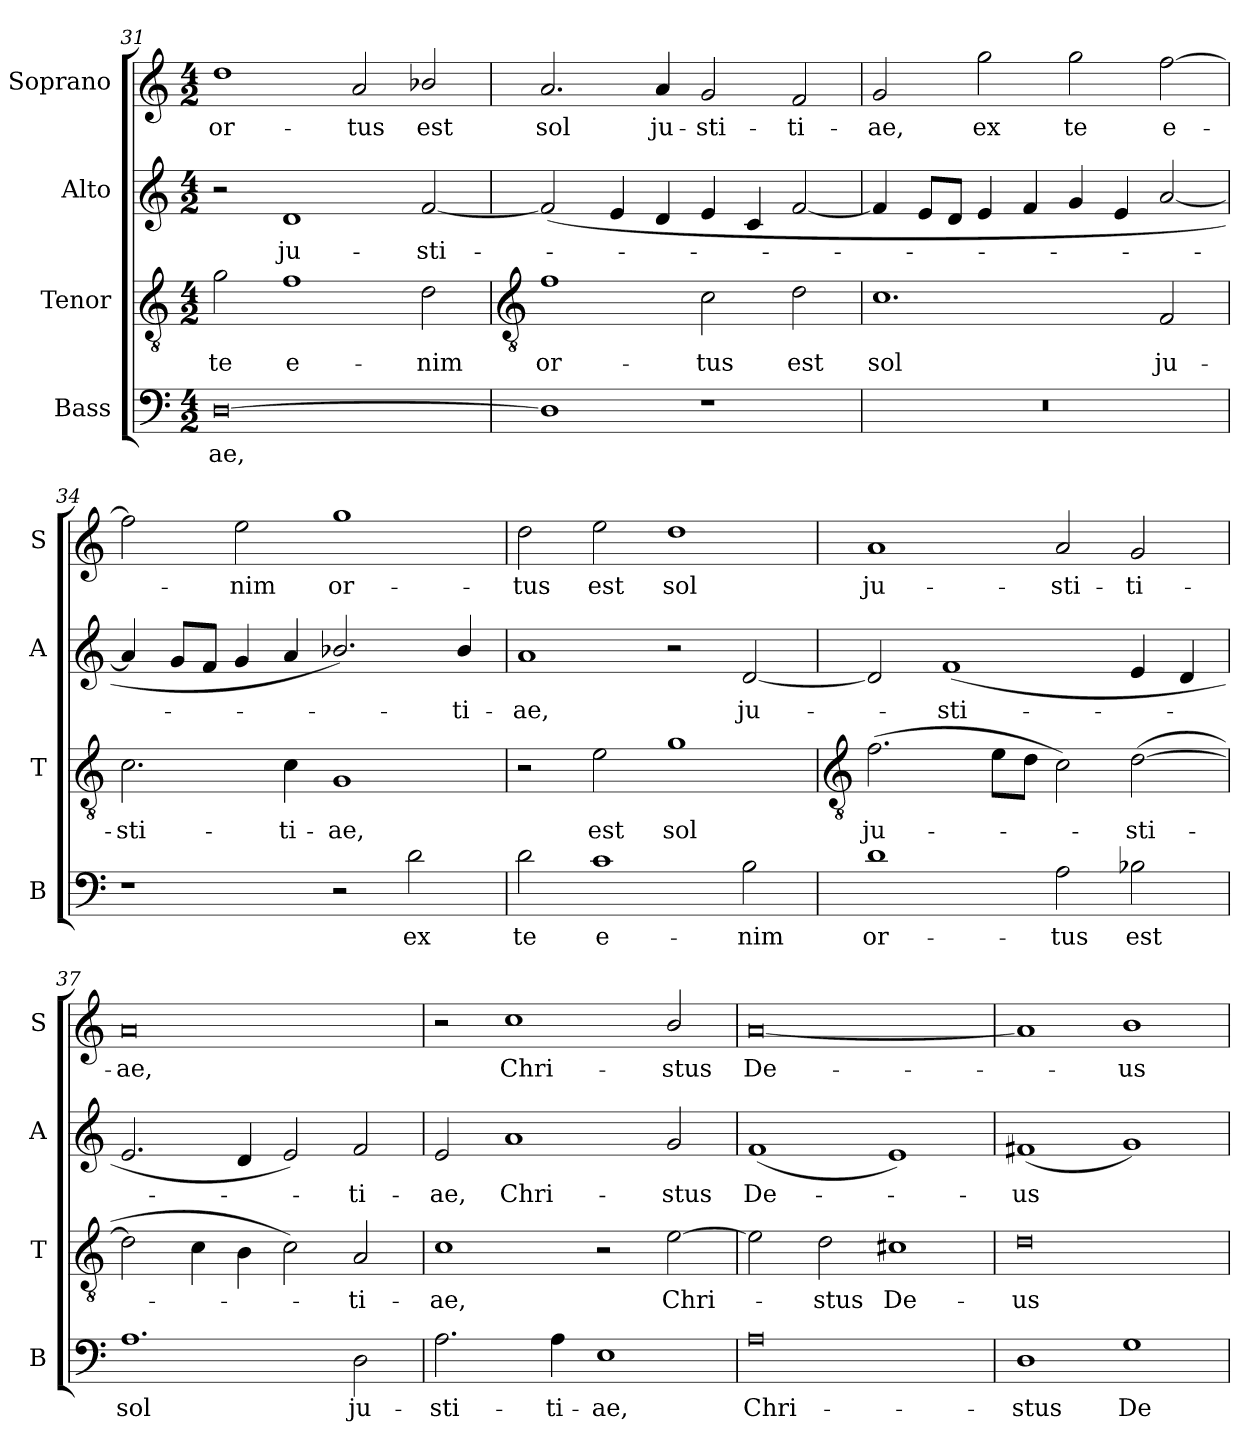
**kern	**text	**kern	**text	**kern	**text	**kern	**text
*part4	*part4	*part3	*part3	*part2	*part2	*part1	*part1
*staff4	*staff4	*staff3	*staff3	*staff2	*staff2	*staff1	*staff1
*I"Bass	*	*I"Tenor	*	*I"Alto	*	*I"Soprano	*
*I'B	*	*I'T	*	*I'A	*	*I'S	*
*clefF4	*	*clefGv2	*	*clefG2	*	*clefG2	*
*k[]	*	*k[]	*	*k[]	*	*k[]	*
*C:	*	*C:	*	*C:	*	*C:	*
*M4/2	*	*M4/2	*	*M4/2	*	*M4/2	*
=31	=31	=31	=31	=31	=31	=31	=31
!	!LO:LY:b	!	!LO:LY:b	!	!	!	!LO:LY:b
[0D	-ae,	2g	te	2r	.	1dd	or-
!	!	!	!LO:LY:b	!	!LO:LY:b	!	!
.	.	1f	e-	1d	ju-	.	.
!	!	!	!	!	!	!	!LO:LY:b
.	.	.	.	.	.	2a	-tus
!	!	!	!LO:LY:b	!	!LO:LY:b	!	!LO:LY:b
.	.	2d	-nim	[2f	-sti-	2b-X/	est
!!LO:LB:g=z
=32	=32	=32	=32	=32	=32	=32	=32
*	*	*clefGv2	*	*	*	*	*
!	!	!	!LO:LY:b	!	!	!	!LO:LY:b
1D]	.	1f	or-	(<2f]	.	2.a	sol
.	.	.	.	4e	.	.	.
!	!	!	!	!	!	!	!LO:LY:b
.	.	.	.	4d	.	4a	ju-
!	!	!	!LO:LY:b	!	!	!	!LO:LY:b
1r	.	2c	-tus	4e	.	2g	-sti-
.	.	.	.	4c	.	.	.
!	!	!	!LO:LY:b	!	!	!	!LO:LY:b
.	.	2d	est	[2f	.	2f	-ti-
=33	=33	=33	=33	=33	=33	=33	=33
!	!	!	!LO:LY:b	!	!	!	!LO:LY:b
0r	.	1.c	sol	4f]	.	2g	-ae,
.	.	.	.	8eL	.	.	.
.	.	.	.	8dJ	.	.	.
!	!	!	!	!	!	!	!LO:LY:b
.	.	.	.	4e	.	2gg	ex
.	.	.	.	4f	.	.	.
!	!	!	!	!	!	!	!LO:LY:b
.	.	.	.	4g	.	2gg	te
.	.	.	.	4e	.	.	.
!	!	!	!LO:LY:b	!	!	!	!LO:LY:b
.	.	2F	ju-	[2a	.	[2ff	e-
=34	=34	=34	=34	=34	=34	=34	=34
!	!	!	!LO:LY:b	!	!	!	!
1r	.	2.c	-sti-	4a]	.	2ff]	.
.	.	.	.	8gL	.	.	.
.	.	.	.	8fJ	.	.	.
!	!	!	!	!	!	!	!LO:LY:b
.	.	.	.	4g	.	2ee	nim
!	!	!	!LO:LY:b	!	!	!	!
.	.	4c	-ti-	4a	.	.	.
!	!	!	!LO:LY:b	!	!	!	!LO:LY:b
2r	.	1G	-ae,	2.b-X/)	.	1gg	or-
!	!LO:LY:b	!	!	!	!	!	!
2d	ex	.	.	.	.	.	.
!	!	!	!	!	!LO:LY:b	!	!
.	.	.	.	4b-/	ti-	.	.
=35	=35	=35	=35	=35	=35	=35	=35
!	!LO:LY:b	!	!	!	!LO:LY:b	!	!LO:LY:b
2d	te	2r	.	1a	-ae,	2dd	-tus
!	!LO:LY:b	!	!LO:LY:b	!	!	!	!LO:LY:b
1c	e-	2e	est	.	.	2ee	est
!	!	!	!LO:LY:b	!	!	!	!LO:LY:b
.	.	1g	sol	2r	.	1dd	sol
!	!LO:LY:b	!	!	!	!LO:LY:b	!	!
2B	-nim	.	.	[2d	ju-	.	.
!!LO:LB:g=z
=36	=36	=36	=36	=36	=36	=36	=36
*	*	*clefGv2	*	*	*	*	*
!	!LO:LY:b	!	!LO:LY:b	!	!	!	!LO:LY:b
1d	or-	(>2.f	ju-	2d]	.	1a	ju-
!	!	!	!	!	!LO:LY:b	!	!
.	.	.	.	(<1f	sti-	.	.
.	.	8eL	.	.	.	.	.
.	.	8dJ	.	.	.	.	.
!	!LO:LY:b	!	!	!	!	!	!LO:LY:b
2A	-tus	2c)	.	.	.	2a	-sti-
!	!LO:LY:b	!	!LO:LY:b	!	!	!	!LO:LY:b
2B-X	est	(>[2d	sti-	4e	.	2g	-ti-
.	.	.	.	4d	.	.	.
=37	=37	=37	=37	=37	=37	=37	=37
!	!LO:LY:b	!	!	!	!	!	!LO:LY:b
1.A	sol	2d]	.	2.e	.	0a	-ae,
.	.	4c	.	.	.	.	.
.	.	4B	.	4d	.	.	.
.	.	2c)	.	2e)	.	.	.
!	!LO:LY:b	!	!LO:LY:b	!	!LO:LY:b	!	!
2D	ju-	2A	ti-	2f	ti-	.	.
=38	=38	=38	=38	=38	=38	=38	=38
!	!LO:LY:b	!	!LO:LY:b	!	!LO:LY:b	!	!
2.A	-sti-	1c	-ae,	2e	-ae,	2r	.
!	!	!	!	!	!LO:LY:b	!	!LO:LY:b
.	.	.	.	1a	Chri-	1cc	Chri-
!	!LO:LY:b	!	!	!	!	!	!
4A	-ti-	.	.	.	.	.	.
!	!LO:LY:b	!	!	!	!	!	!
1E	-ae,	2r	.	.	.	.	.
!	!	!	!LO:LY:b	!	!LO:LY:b	!	!LO:LY:b
.	.	[2e	Chri-	2g	-stus	2b/	-stus
=39	=39	=39	=39	=39	=39	=39	=39
!	!LO:LY:b	!	!	!	!LO:LY:b	!	!LO:LY:b
0A	Chri-	2e]	.	(<1f	De-	[0a	De-
!	!	!	!LO:LY:b	!	!	!	!
.	.	2d	stus	.	.	.	.
!	!	!	!LO:LY:b	!	!	!	!
.	.	1c#X	De-	1e)	.	.	.
=40	=40	=40	=40	=40	=40	=40	=40
!	!LO:LY:b	!	!LO:LY:b	!	!LO:LY:b	!	!
1D	-stus	0d	-us	(<1f#X	us	1a]	.
!	!LO:LY:b	!	!	!	!	!	!LO:LY:b
1G	De-	.	.	1g)	.	1b	us
=	=	=	=	=	=	=	=
*-	*-	*-	*-	*-	*-	*-	*-
